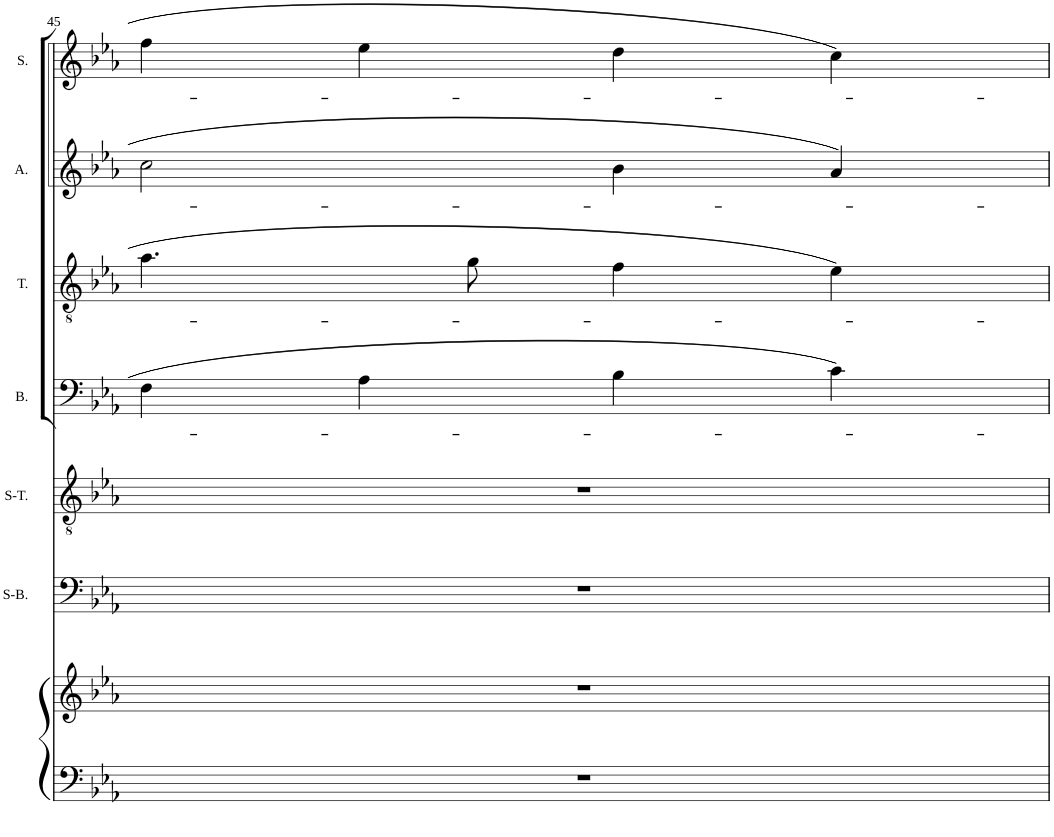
**kern	**kern	**kern	**kern	**kern	**kern	**kern	**kern
*part7	*part7	*part6	*part5	*part4	*part3	*part2	*part1
*staff8	*staff7	*staff6	*staff5	*staff4	*staff3	*staff2	*staff1
*	*	*I"Bariton Solo	*I"Tenor Solo	*I"Bass	*I"Tenor	*I"Alt	*I"Sopran
*	*	*	*	*I'B.	*I'T.	*I'A.	*I'S.
!!LO:PB:g=z
*clefF4	*clefG2	*clefF4	*clefGv2	*clefF4	*clefGv2	*clefG2	*clefG2
*k[b-e-a-]	*k[b-e-a-]	*k[b-e-a-]	*k[b-e-a-]	*k[b-e-a-]	*k[b-e-a-]	*k[b-e-a-]	*k[b-e-a-]
*E-:	*E-:	*E-:	*E-:	*E-:	*E-:	*E-:	*E-:
*M4/4	*M4/4	*M4/4	*M4/4	*M4/4	*M4/4	*M4/4	*M4/4
*met(c)	*met(c)	*met(c)	*met(c)	*met(c)	*met(c)	*met(c)	*met(c)
=45	=45	=45	=45	=45	=45	=45	=45
1r	1r	1r	1r	4F\	4.a-\	2cc\	4ff\
.	.	.	.	4A-\	.	.	4ee-\
.	.	.	.	.	8g\	.	.
.	.	.	.	4B-\	4f\	4b-\	4dd\
.	.	.	.	4c\	4e-\	4a-/	4cc\
=	=	=	=	=	=	=	=
*-	*-	*-	*-	*-	*-	*-	*-
